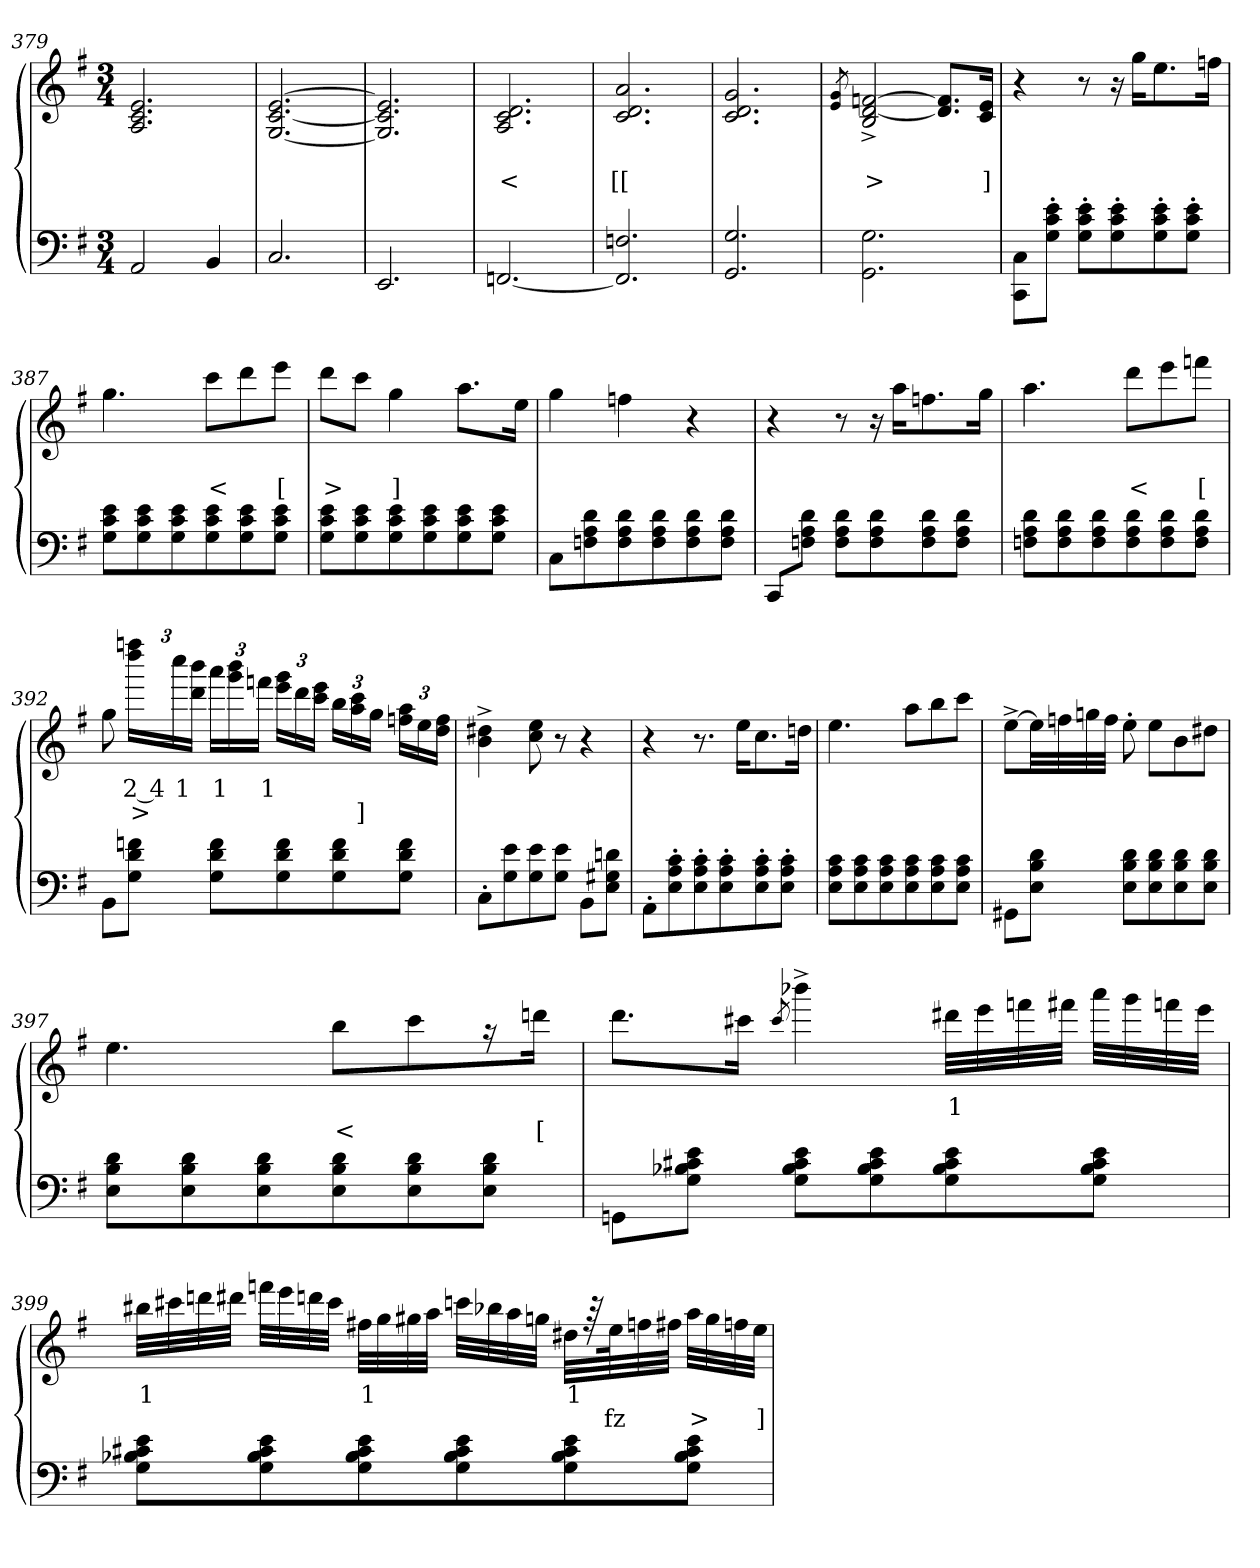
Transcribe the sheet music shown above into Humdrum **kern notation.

**kern	**kern	**text	**text
*part2	*part1	*part1	*part1
*staff2	*staff1	*staff1	*staff1
*clefF4	*clefG2	*	*
*k[f#]	*k[f#]	*	*
*M3/4	*M3/4	*	*
=379	=379	=379	=379
2AA	2.e 2.c 2.A	.	.
4BB	.	.	.
=380	=380	=380	=380
2.C	[2.e [2.c [2.G	.	.
=381	=381	=381	=381
2.EE	2.e] 2.c] 2.G]	.	.
=382	=382	=382	=382
[2.FFn	2.d 2.c 2.A	.	<
=383	=383	=383	=383
2.Fn 2.FFn]	2.a 2.d 2.c	.	[[
=384	=384	=384	=384
2.G 2.GG	2.g 2.d 2.c	.	.
=385	=385	=385	=385
.	8qg 8qe/	.	.
2.G 2.GG\	[2fn^> [2d^> 2B^>	.	>
.	8.f] 8.d]L	.	.
.	16e 16cJk	.	]
=386	=386	=386	=386
8C 8CCL	4r	.	p
8e'> 8c'> 8G'>J	.	.	.
8e'> 8c'> 8G'>L	8r	.	.
8e'> 8c'> 8G'>	16r	.	.
.	16gg\KL	.	.
8e'> 8c'> 8G'>	8.ee	.	.
8e'> 8c'> 8G'>J	.	.	.
.	16ffnJk	.	.
=387	=387	=387	=387
8e 8c 8GL	4.gg	.	.
8e 8c 8G	.	.	.
8e 8c 8G	.	.	.
8e 8c 8G	8cccL	.	<
8e 8c 8G	8ddd	.	.
8e 8c 8GJ	8eeeJ	.	[
=388	=388	=388	=388
8e 8c 8GL	8dddL	.	>
8e 8c 8G	8cccJ	.	.
8e 8c 8G	4gg	.	]
8e 8c 8G	.	.	.
8e 8c 8G	8.aaL	.	.
8e 8c 8GJ	.	.	.
.	16eeJk	.	.
=389	=389	=389	=389
8CL	4gg	.	.
8d 8A 8Fn	.	.	.
8d 8A 8F	4ffn	.	.
8d 8A 8F	.	.	.
8d 8A 8F	4r	.	.
8d 8A 8FJ	.	.	.
=390	=390	=390	=390
8CC/L	4r	.	.
8d 8A 8Fn\J	.	.	.
8d 8A 8FL	8r	.	.
8d 8A 8F	16r	.	.
.	16aaKL	.	.
8d 8A 8F	8.ffn	.	.
8d 8A 8FJ	.	.	.
.	16ggJk	.	.
=391	=391	=391	=391
8d 8A 8FnL	4.aa	.	.
8d 8A 8F	.	.	.
8d 8A 8F	.	.	.
8d 8A 8F	8dddL	.	<
8d 8A 8F	8eee	.	.
8d 8A 8FJ	8fffnJ	.	[
=392	=392	=392	=392
8BBL	8gg\	.	.
8fn 8d 8GJ	24ffffn 24ddddLL	2 4	>
.	24cccc	1	.
.	24ddd 24bbbJJ	.	.
8f 8d 8GL	24aaaLL	1	.
.	24bbb 24ggg	.	.
.	24fffnJJ	1	.
8f 8d 8G	24ggg 24eeeLL	.	.
.	24ddd	.	.
.	24eee 24cccJJ	.	.
8f 8d 8G	24bbLL	.	.
.	24ccc 24aa	.	.
.	24ggJJ	.	]
8f 8d 8GJ	24aa 24ffnLL	.	.
.	24ee	.	.
.	24ff 24ddJJ	.	.
=393	=393	=393	=393
8C'>L	4dd#X^> 4b^>	.	.
8e 8G	.	.	.
8e 8G	8ee 8cc	.	.
8e 8GJ	8r	.	.
8BBL	4r	.	.
8dn 8G#X 8EJ	.	.	.
=394	=394	=394	=394
8AA'>L	4r	.	.
8c'> 8A'> 8E'>	.	.	.
8c'> 8A'> 8E'>	8.r	.	.
8c'> 8A'> 8E'>	.	.	.
.	16eeL	.	.
8c'> 8A'> 8E'>	8.cc	.	.
8c'> 8A'> 8E'>J	.	.	.
.	16ddnJk	.	.
=395	=395	=395	=395
8c 8A 8EL	4.ee	.	.
8c 8A 8E	.	.	.
8c 8A 8E	.	.	.
8c 8A 8E	8aaL	.	.
8c 8A 8E	8bb	.	.
8c 8A 8EJ	8cccJ	.	.
=396	=396	=396	=396
8GG#XL	[8ee^>L	.	.
8d 8B 8EJ	32eeLL]	.	.
.	32ffn	.	.
.	32ggn	.	.
.	32ffJJJ	.	.
8d 8B 8EL	8ee'>	.	.
8d 8B 8E	8eeL	.	.
8d 8B 8E	8b	.	.
8d 8B 8EJ	8dd#XJ	.	.
=397	=397	=397	=397
8d 8B 8EL	4.ee	.	.
8d 8B 8E	.	.	.
8d 8B 8E	.	.	.
8d 8B 8E	8bbL	.	<
8d 8B 8E	8ccc	.	.
8d 8B 8EJ	16r	.	.
.	16dddnJk	.	[
=398	=398	=398	=398
8GGnL	8.dddL	.	.
8e 8c#X 8B-X 8GJ	.	.	.
.	16ccc#XJk	.	.
.	8qccc#/	.	.
8e 8c# 8B- 8GL	4bbb-X^>	.	.
8e 8c# 8B- 8G	.	.	.
8e 8c# 8B- 8G	32ddd#XLLL	1	.
.	32eee	.	.
.	32fffn	.	.
.	32fff#XJJJ	.	.
8e 8c# 8B- 8GJ	32aaaLLL	.	.
.	32ggg	.	.
.	32fffn	.	.
.	32eeeJJJ	.	.
=399	=399	=399	=399
8e 8c#X 8B-X 8GL	32bb#XLLL	1	.
.	32ccc#X	.	.
.	32dddn	.	.
.	32ddd#XJJJ	.	.
8e 8c# 8B- 8G	32fffnLLL	.	.
.	32eee	.	.
.	32dddn	.	.
.	32ccc#JJJ	.	.
8e 8c# 8B- 8G	32ff#XLLL	1	.
.	32gg	.	.
.	32gg#X	.	.
.	32aaJJJ	.	.
8e 8c# 8B- 8G	32cccnLLL	.	.
.	32bb-X	.	.
.	32aa	.	.
.	32ggnJJJ	.	.
8e 8c# 8B- 8G	32dd#XLLL	1	.
.	64r	.	.
.	64ee	.	fz
.	32ffn	.	.
.	32ff#XJJJ	.	.
8e 8c# 8B- 8GJ	32aaLLL	.	>
.	32gg	.	.
.	32ffn	.	.
.	32eeJJJ	.	]
=	=	=	=
*-	*-	*-	*-
